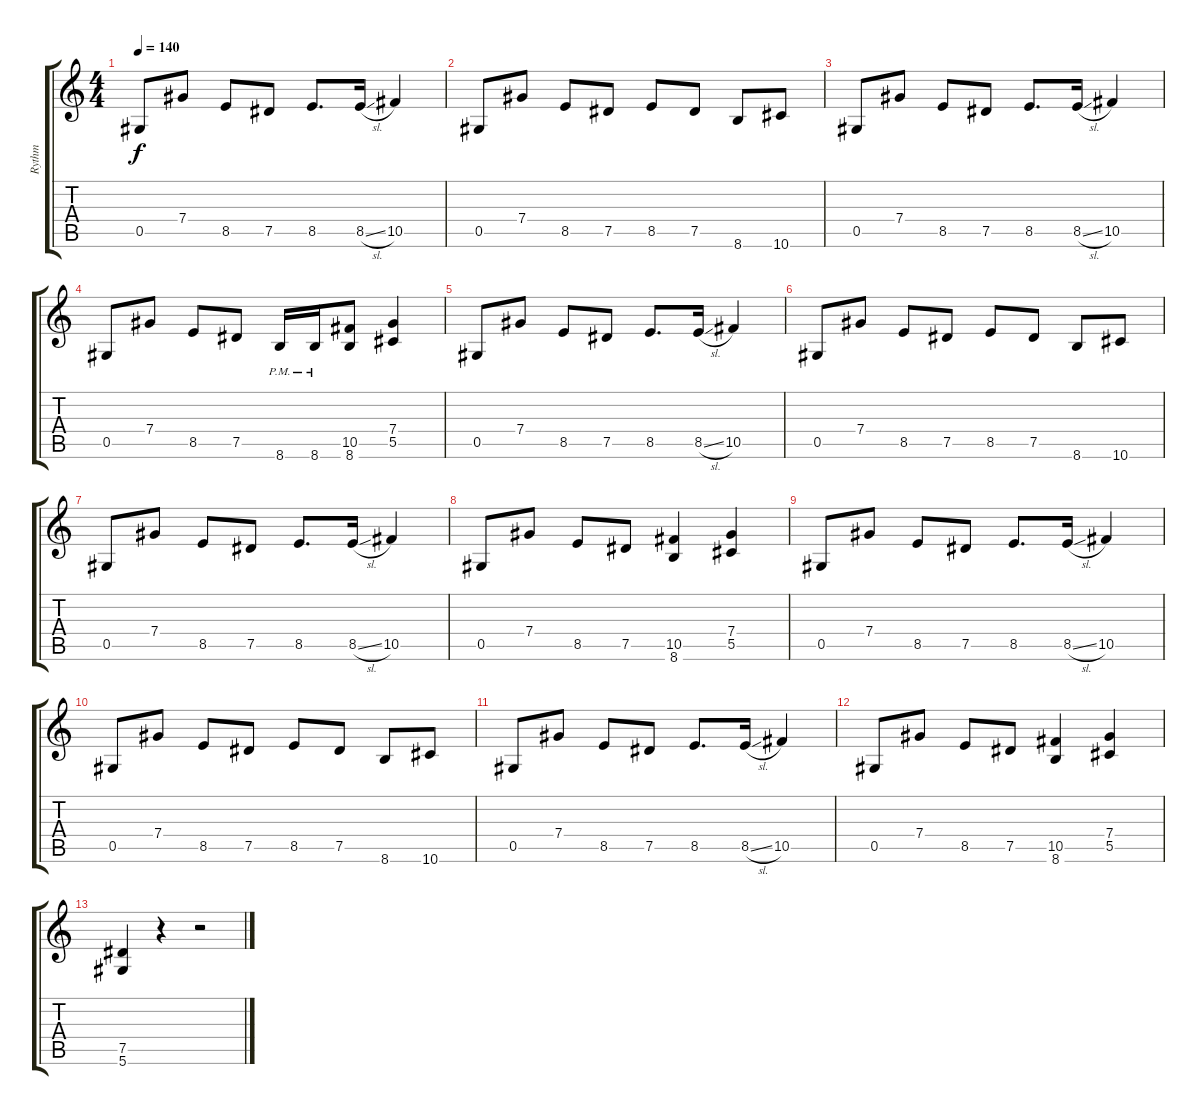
\track ("Rythm" "Rythm") {instrument overdrivenguitar}
\staff {score tabs}
\tuning (Eb4 Bb3 Gb3 Db3 Ab2 Eb2) {hide}
\ts (4 4)
\tempo 140
\clef g2
\ks c
0.5.8{dy f} 7.4.8 8.5.8 7.5.8 8.5.8{d} 8.5{sl}.16 10.5.4 |
0.5.8 7.4.8 8.5.8 7.5.8 8.5.8 7.5.8 8.6.8 10.6.8 |
0.5.8 7.4.8 8.5.8 7.5.8 8.5.8{d} 8.5{sl}.16 10.5.4 |
0.5.8 7.4.8 8.5.8 7.5.8 8.6{pm}.16 8.6{pm}.16 (10.5 8.6).8 (7.4 5.5).4 |
0.5.8 7.4.8 8.5.8 7.5.8 8.5.8{d} 8.5{sl}.16 10.5.4 |
0.5.8 7.4.8 8.5.8 7.5.8 8.5.8 7.5.8 8.6.8 10.6.8 |
0.5.8 7.4.8 8.5.8 7.5.8 8.5.8{d} 8.5{sl}.16 10.5.4 |
0.5.8 7.4.8 8.5.8 7.5.8 (10.5 8.6).4 (7.4 5.5).4 |
0.5.8 7.4.8 8.5.8 7.5.8 8.5.8{d} 8.5{sl}.16 10.5.4 |
0.5.8 7.4.8 8.5.8 7.5.8 8.5.8 7.5.8 8.6.8 10.6.8 |
0.5.8 7.4.8 8.5.8 7.5.8 8.5.8{d} 8.5{sl}.16 10.5.4 |
0.5.8 7.4.8 8.5.8 7.5.8 (10.5 8.6).4 (7.4 5.5).4 |
(7.5 5.6).4 r.4 r.2
